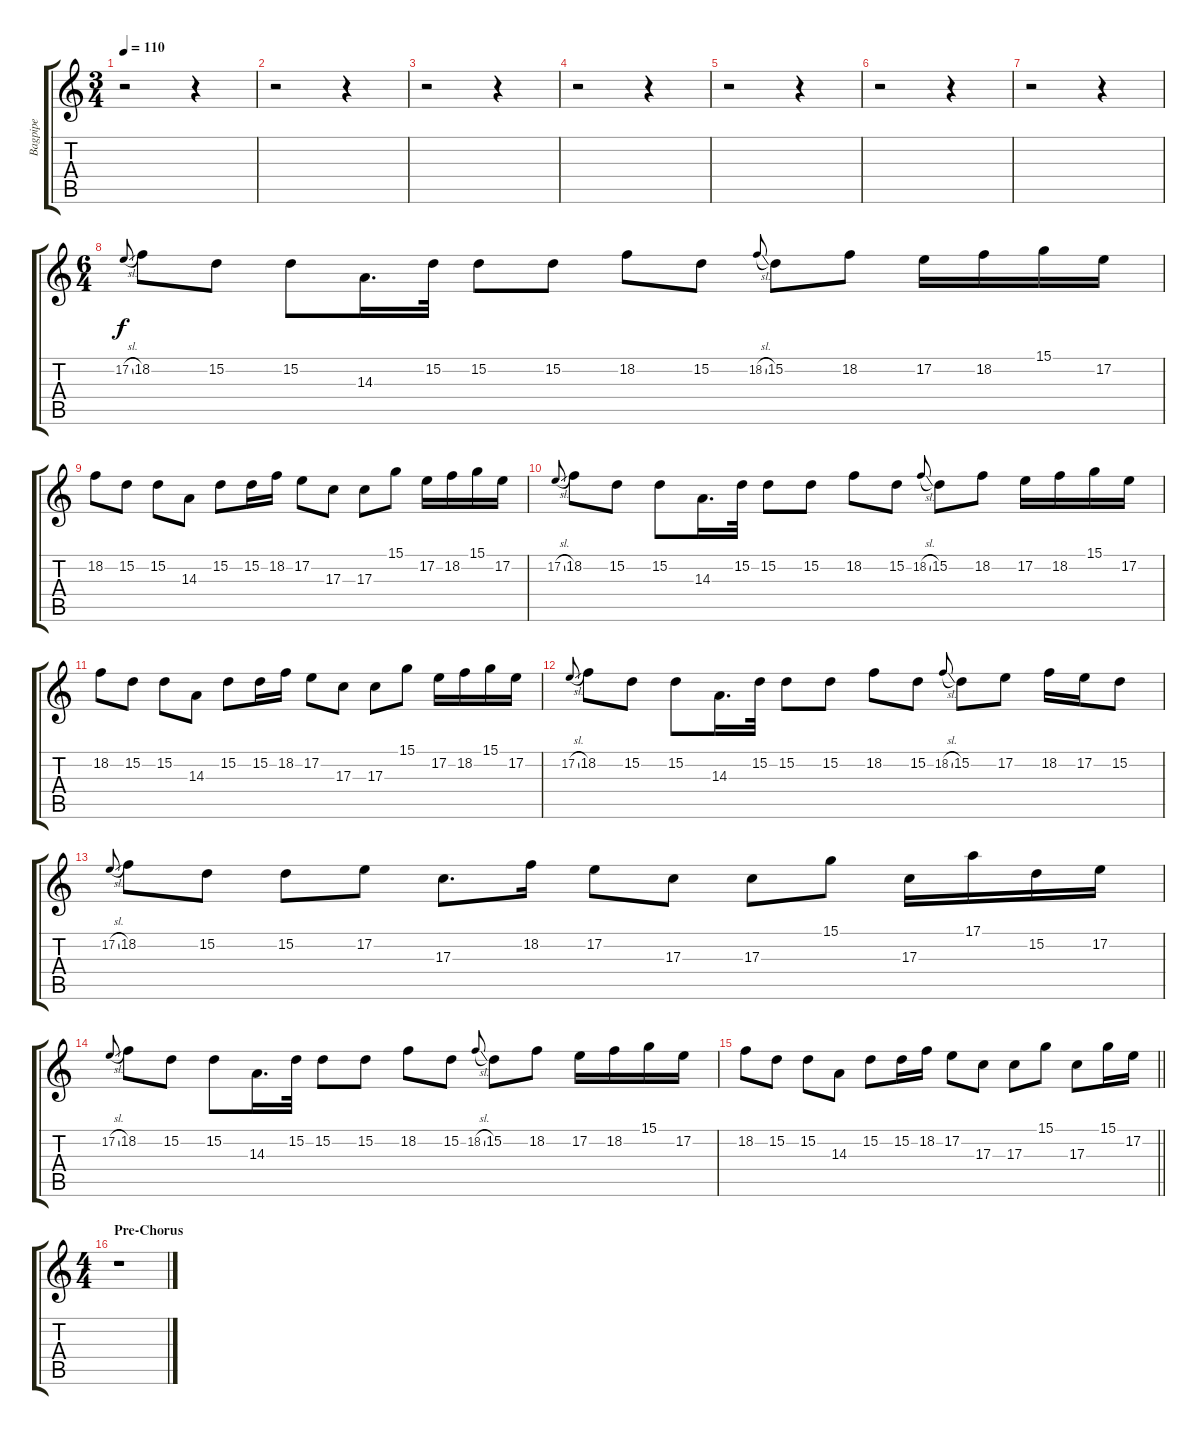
\track ("Bagpipe" "Bagpipe") {instrument bagpipe}
\staff {score tabs}
\tuning (E4 B3 G3 D3 A2 E2) {hide}
\ts (3 4)
\tempo 110
\clef g2
\ks c
r.2{dy f} r.4 |
r.2 r.4 |
r.2 r.4 |
r.2 r.4 |
r.2 r.4 |
r.2 r.4 |
r.2 r.4 |
\ts (6 4)
17.2{sl}.8{gr onbeat} 18.2.8 15.2.8 15.2.8 14.3.16{d} 15.2.32 15.2.8 15.2.8 18.2.8 15.2.8 18.2{sl}.8{gr onbeat} 15.2.8 18.2.8 17.2.16 18.2.16 15.1.16 17.2.16 |
18.2.8 15.2.8 15.2.8 14.3.8 15.2.8 15.2.16 18.2.16 17.2.8 17.3.8 17.3.8 15.1.8 17.2.16 18.2.16 15.1.16 17.2.16 |
17.2{sl}.8{gr onbeat} 18.2.8 15.2.8 15.2.8 14.3.16{d} 15.2.32 15.2.8 15.2.8 18.2.8 15.2.8 18.2{sl}.8{gr onbeat} 15.2.8 18.2.8 17.2.16 18.2.16 15.1.16 17.2.16 |
18.2.8 15.2.8 15.2.8 14.3.8 15.2.8 15.2.16 18.2.16 17.2.8 17.3.8 17.3.8 15.1.8 17.2.16 18.2.16 15.1.16 17.2.16 |
17.2{sl}.8{gr onbeat} 18.2.8 15.2.8 15.2.8 14.3.16{d} 15.2.32 15.2.8 15.2.8 18.2.8 15.2.8 18.2{sl}.8{gr onbeat} 15.2.8 17.2.8 18.2.16 17.2.16 15.2.8 |
17.2{sl}.8{gr onbeat} 18.2.8 15.2.8 15.2.8 17.2.8 17.3.8{d} 18.2.16 17.2.8 17.3.8 17.3.8 15.1.8 17.3.16 17.1.16 15.2.16 17.2.16 |
17.2{sl}.8{gr onbeat} 18.2.8 15.2.8 15.2.8 14.3.16{d} 15.2.32 15.2.8 15.2.8 18.2.8 15.2.8 18.2{sl}.8{gr onbeat} 15.2.8 18.2.8 17.2.16 18.2.16 15.1.16 17.2.16 |
\barLineRight lightlight
18.2.8 15.2.8 15.2.8 14.3.8 15.2.8 15.2.16 18.2.16 17.2.8 17.3.8 17.3.8 15.1.8 17.3.8 15.1.16 17.2.16 |
\ts (4 4)
\section ("" "Pre-Chorus")
r.1
